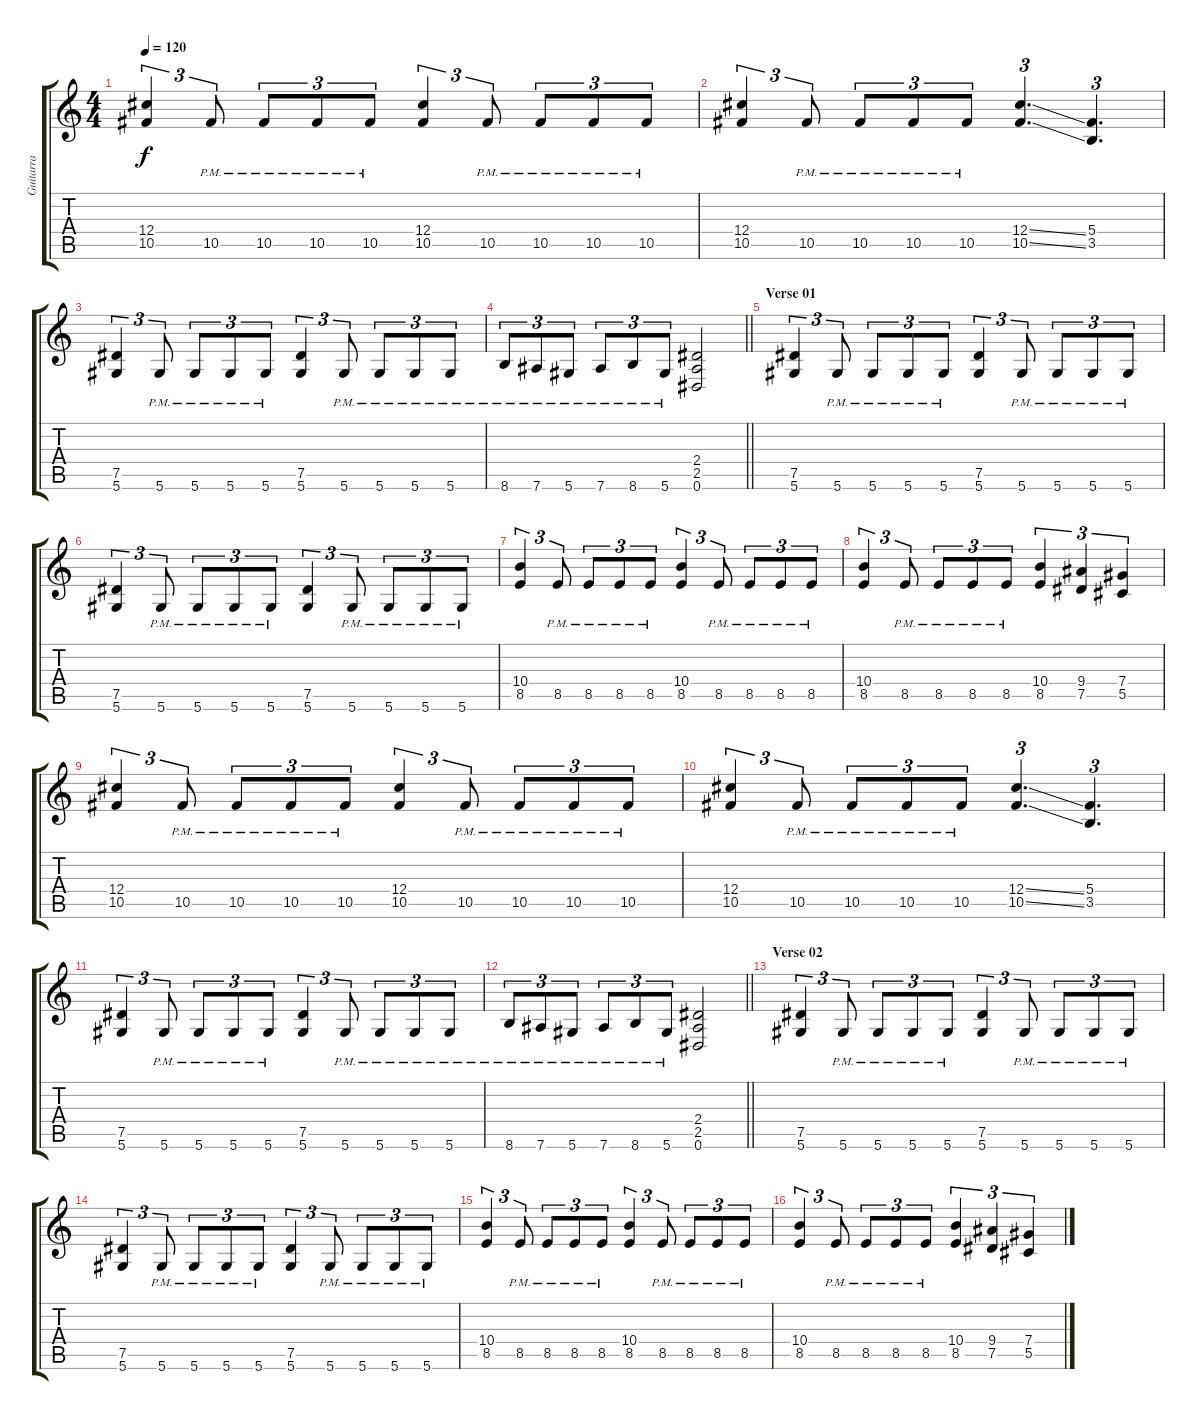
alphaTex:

\track ("Guitarra" "Guitarra") {instrument overdrivenguitar}
\staff {score tabs}
\tuning (Eb4 Bb3 Gb3 Db3 Ab2 Eb2) {hide}
\ts (4 4)
\tempo 120
\clef g2
\ks c
(12.4 10.5).4{tu (3 2) dy f} 10.5{pm}.8{tu (3 2)} 10.5{pm}.8{tu (3 2)} 10.5{pm}.8{tu (3 2)} 10.5{pm}.8{tu (3 2)} (12.4 10.5).4{tu (3 2)} 10.5{pm}.8{tu (3 2)} 10.5{pm}.8{tu (3 2)} 10.5{pm}.8{tu (3 2)} 10.5{pm}.8{tu (3 2)} |
(12.4 10.5).4{tu (3 2)} 10.5{pm}.8{tu (3 2)} 10.5{pm}.8{tu (3 2)} 10.5{pm}.8{tu (3 2)} 10.5{pm}.8{tu (3 2)} (12.4{ss} 10.5{ss}).4{d tu (3 2)} (5.4 3.5).4{d tu (3 2)} |
(7.5 5.6).4{tu (3 2)} 5.6{pm}.8{tu (3 2)} 5.6{pm}.8{tu (3 2)} 5.6{pm}.8{tu (3 2)} 5.6{pm}.8{tu (3 2)} (7.5 5.6).4{tu (3 2)} 5.6{pm}.8{tu (3 2)} 5.6{pm}.8{tu (3 2)} 5.6{pm}.8{tu (3 2)} 5.6{pm}.8{tu (3 2)} |
\barLineRight lightlight
8.6{pm}.8{tu (3 2)} 7.6{pm}.8{tu (3 2)} 5.6{pm}.8{tu (3 2)} 7.6{pm}.8{tu (3 2)} 8.6{pm}.8{tu (3 2)} 5.6{pm}.8{tu (3 2)} (2.4 2.5 0.6).2 |
\section ("" "Verse 01")
(7.5 5.6).4{tu (3 2)} 5.6{pm}.8{tu (3 2)} 5.6{pm}.8{tu (3 2)} 5.6{pm}.8{tu (3 2)} 5.6{pm}.8{tu (3 2)} (7.5 5.6).4{tu (3 2)} 5.6{pm}.8{tu (3 2)} 5.6{pm}.8{tu (3 2)} 5.6{pm}.8{tu (3 2)} 5.6{pm}.8{tu (3 2)} |
(7.5 5.6).4{tu (3 2)} 5.6{pm}.8{tu (3 2)} 5.6{pm}.8{tu (3 2)} 5.6{pm}.8{tu (3 2)} 5.6{pm}.8{tu (3 2)} (7.5 5.6).4{tu (3 2)} 5.6{pm}.8{tu (3 2)} 5.6{pm}.8{tu (3 2)} 5.6{pm}.8{tu (3 2)} 5.6{pm}.8{tu (3 2)} |
(10.4 8.5).4{tu (3 2)} 8.5{pm}.8{tu (3 2)} 8.5{pm}.8{tu (3 2)} 8.5{pm}.8{tu (3 2)} 8.5{pm}.8{tu (3 2)} (10.4 8.5).4{tu (3 2)} 8.5{pm}.8{tu (3 2)} 8.5{pm}.8{tu (3 2)} 8.5{pm}.8{tu (3 2)} 8.5{pm}.8{tu (3 2)} |
(10.4 8.5).4{tu (3 2)} 8.5{pm}.8{tu (3 2)} 8.5{pm}.8{tu (3 2)} 8.5{pm}.8{tu (3 2)} 8.5{pm}.8{tu (3 2)} (10.4 8.5).4{tu (3 2)} (9.4 7.5).4{tu (3 2)} (7.4 5.5).4{tu (3 2)} |
(12.4 10.5).4{tu (3 2)} 10.5{pm}.8{tu (3 2)} 10.5{pm}.8{tu (3 2)} 10.5{pm}.8{tu (3 2)} 10.5{pm}.8{tu (3 2)} (12.4 10.5).4{tu (3 2)} 10.5{pm}.8{tu (3 2)} 10.5{pm}.8{tu (3 2)} 10.5{pm}.8{tu (3 2)} 10.5{pm}.8{tu (3 2)} |
(12.4 10.5).4{tu (3 2)} 10.5{pm}.8{tu (3 2)} 10.5{pm}.8{tu (3 2)} 10.5{pm}.8{tu (3 2)} 10.5{pm}.8{tu (3 2)} (12.4{ss} 10.5{ss}).4{d tu (3 2)} (5.4 3.5).4{d tu (3 2)} |
(7.5 5.6).4{tu (3 2)} 5.6{pm}.8{tu (3 2)} 5.6{pm}.8{tu (3 2)} 5.6{pm}.8{tu (3 2)} 5.6{pm}.8{tu (3 2)} (7.5 5.6).4{tu (3 2)} 5.6{pm}.8{tu (3 2)} 5.6{pm}.8{tu (3 2)} 5.6{pm}.8{tu (3 2)} 5.6{pm}.8{tu (3 2)} |
\barLineRight lightlight
8.6{pm}.8{tu (3 2)} 7.6{pm}.8{tu (3 2)} 5.6{pm}.8{tu (3 2)} 7.6{pm}.8{tu (3 2)} 8.6{pm}.8{tu (3 2)} 5.6{pm}.8{tu (3 2)} (2.4 2.5 0.6).2 |
\section ("" "Verse 02")
(7.5 5.6).4{tu (3 2)} 5.6{pm}.8{tu (3 2)} 5.6{pm}.8{tu (3 2)} 5.6{pm}.8{tu (3 2)} 5.6{pm}.8{tu (3 2)} (7.5 5.6).4{tu (3 2)} 5.6{pm}.8{tu (3 2)} 5.6{pm}.8{tu (3 2)} 5.6{pm}.8{tu (3 2)} 5.6{pm}.8{tu (3 2)} |
(7.5 5.6).4{tu (3 2)} 5.6{pm}.8{tu (3 2)} 5.6{pm}.8{tu (3 2)} 5.6{pm}.8{tu (3 2)} 5.6{pm}.8{tu (3 2)} (7.5 5.6).4{tu (3 2)} 5.6{pm}.8{tu (3 2)} 5.6{pm}.8{tu (3 2)} 5.6{pm}.8{tu (3 2)} 5.6{pm}.8{tu (3 2)} |
(10.4 8.5).4{tu (3 2)} 8.5{pm}.8{tu (3 2)} 8.5{pm}.8{tu (3 2)} 8.5{pm}.8{tu (3 2)} 8.5{pm}.8{tu (3 2)} (10.4 8.5).4{tu (3 2)} 8.5{pm}.8{tu (3 2)} 8.5{pm}.8{tu (3 2)} 8.5{pm}.8{tu (3 2)} 8.5{pm}.8{tu (3 2)} |
(10.4 8.5).4{tu (3 2)} 8.5{pm}.8{tu (3 2)} 8.5{pm}.8{tu (3 2)} 8.5{pm}.8{tu (3 2)} 8.5{pm}.8{tu (3 2)} (10.4 8.5).4{tu (3 2)} (9.4 7.5).4{tu (3 2)} (7.4 5.5).4{tu (3 2)}
